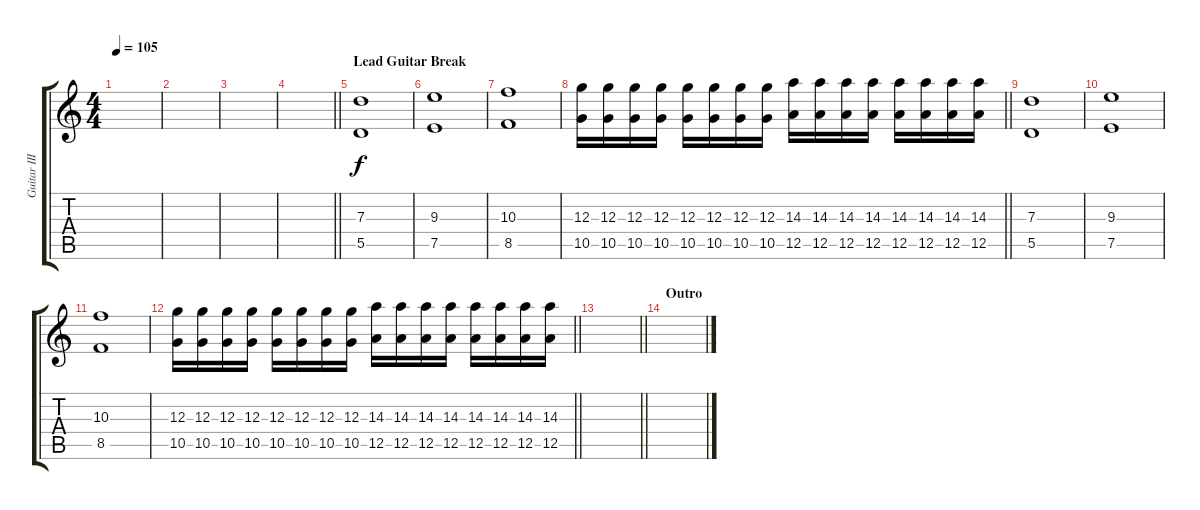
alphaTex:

\track ("Guitar III" "Guitar III") {instrument overdrivenguitar}
\staff {score tabs}
\tuning (E4 B3 G3 D3 A2 D2) {hide}
\ts (4 4)
\tempo 105
\clef g2
\ks c
|
|
|
\barLineRight lightlight
|
\section ("" "Lead Guitar Break")
(7.3 5.5).1 |
(9.3 7.5).1 |
(10.3 8.5).1 |
\barLineRight lightlight
(12.3 10.5).16 (12.3 10.5).16 (12.3 10.5).16 (12.3 10.5).16 (12.3 10.5).16 (12.3 10.5).16 (12.3 10.5).16 (12.3 10.5).16 (14.3 12.5).16 (14.3 12.5).16 (14.3 12.5).16 (14.3 12.5).16 (14.3 12.5).16 (14.3 12.5).16 (14.3 12.5).16 (14.3 12.5).16 |
(7.3 5.5).1 |
(9.3 7.5).1 |
(10.3 8.5).1 |
\barLineRight lightlight
(12.3 10.5).16 (12.3 10.5).16 (12.3 10.5).16 (12.3 10.5).16 (12.3 10.5).16 (12.3 10.5).16 (12.3 10.5).16 (12.3 10.5).16 (14.3 12.5).16 (14.3 12.5).16 (14.3 12.5).16 (14.3 12.5).16 (14.3 12.5).16 (14.3 12.5).16 (14.3 12.5).16 (14.3 12.5).16 |
\barLineRight lightlight
|
\section ("" "Outro")
